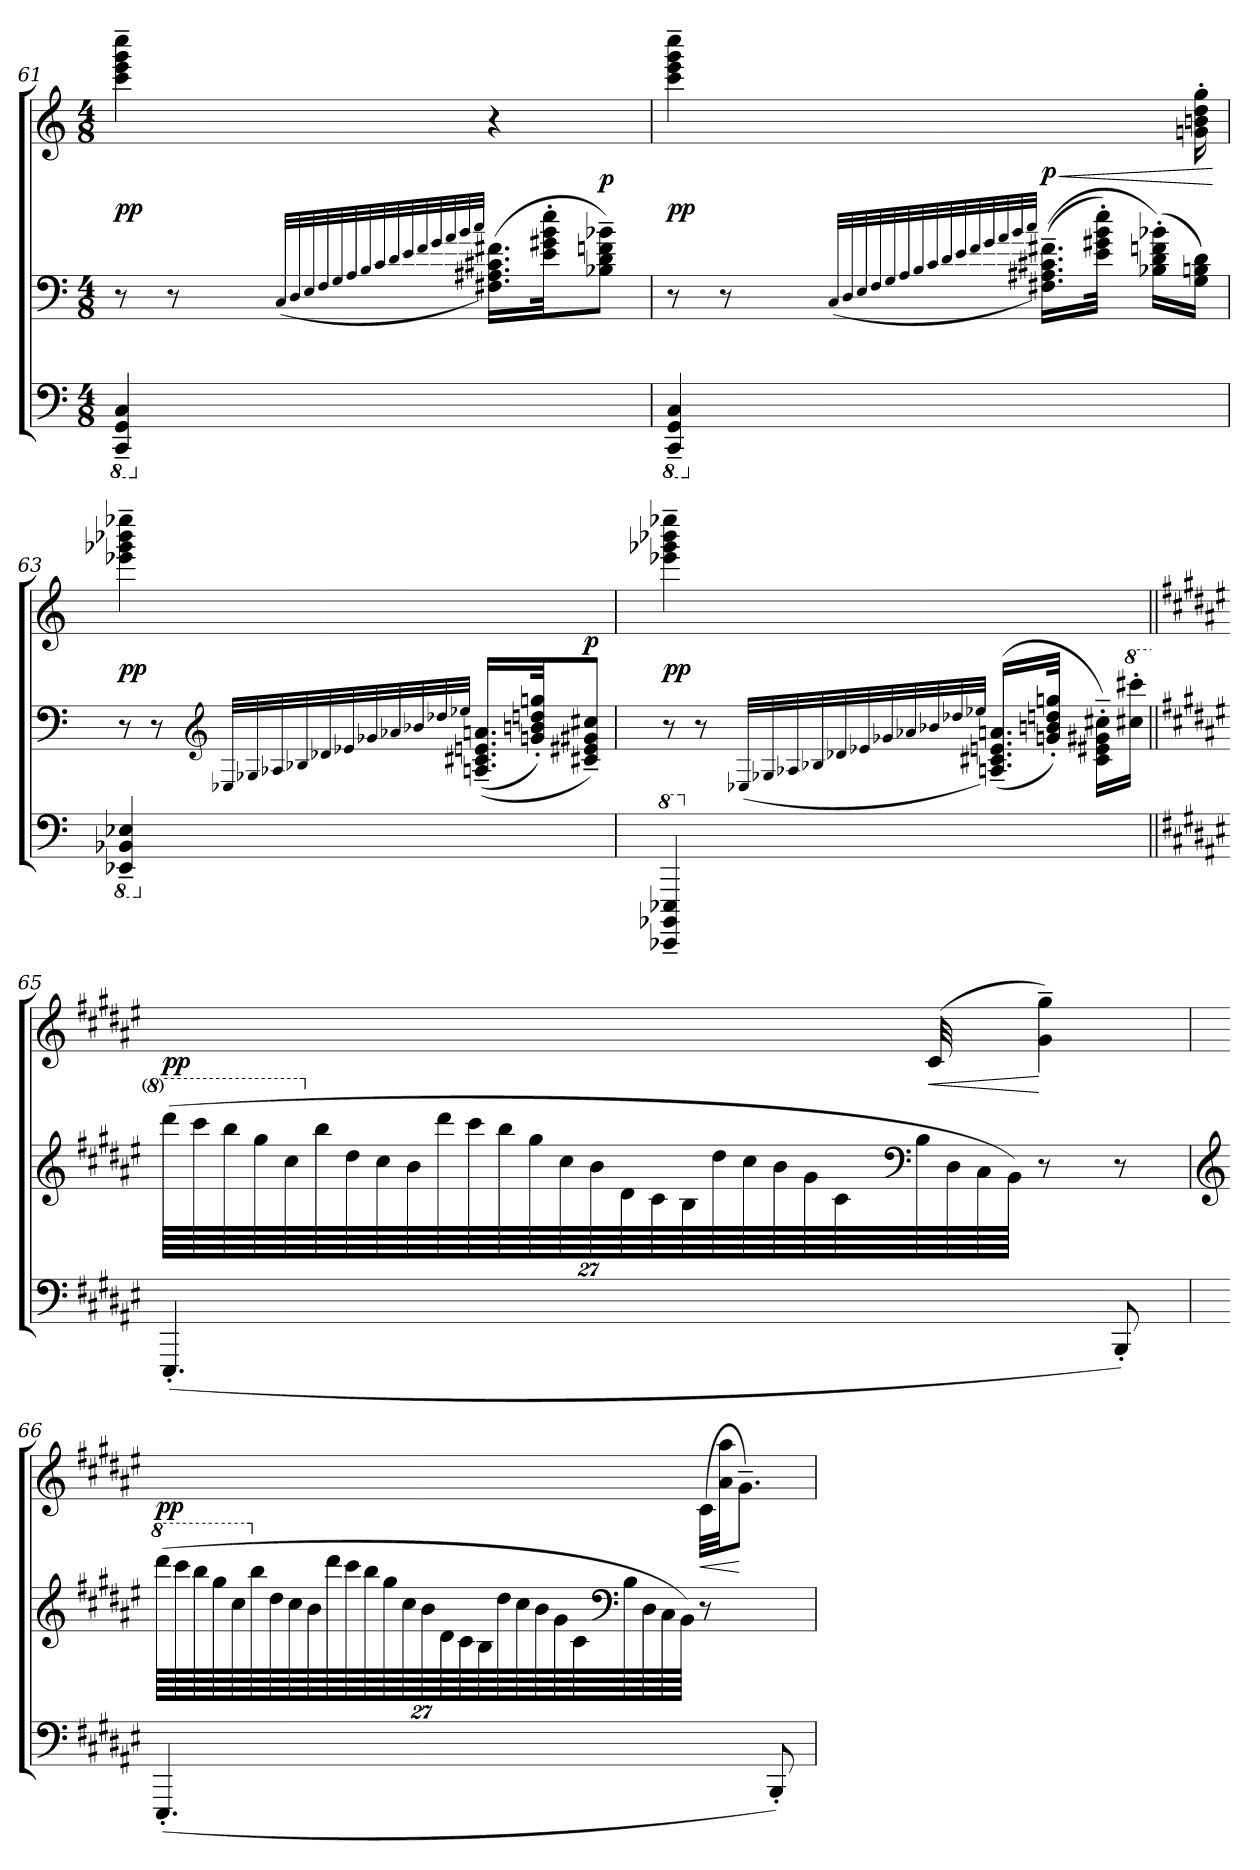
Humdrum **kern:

**kern	**kern	**kern	**dynam
*part1	*part1	*part1	*part1
*staff3	*staff2	*staff1	*staff1/2/3
*clefF4	*clefF4	*clefG2	*
*k[]	*k[]	*k[]	*
*M4/8	*M4/8	*M4/8	*
*8ba	*	*	*
=61	=61	=61	=61
*	*	*^	*
4CCC~ 4GGG~ 4CC~	8r	4ccc~ 4eee~ 4ggg~ 4cccc~	4.ryy	pp
.	8r	.	.	.
.	(<32qqC/LLL	.	.	.
.	32qqD/	.	.	.
.	32qqE/	.	.	.
.	32qqF/	.	.	.
.	32qqG/	.	.	.
.	32qqA/	.	.	.
.	32qqB/	.	.	.
.	32qqc/	.	.	.
.	32qqd/	.	.	.
.	32qqe/	.	.	.
.	32qqf/	.	.	.
.	32qqg/	.	.	.
.	32qqa/	.	.	.
.	32qqb/	.	.	.
.	32qqcc/JJJ)	.	.	.
*X8ba	*	*	*	*
4ryy	(>16.F#X 16.A#X 16.c#X 16.f#XLL	4r	.	.
.	32e' 32g#X' 32b' 32ee'JK	.	.	.
.	8B-X~ 8d~ 8fn~ 8b-X~J)	.	8ryy	p
*	*	*v	*v	*
=62	=62	=62	=62
*8ba	*	*	*
4CCC~ 4GGG~ 4CC~	8r	4ccc~ 4eee~ 4ggg~ 4cccc~	pp
.	8r	.	.
.	(<32qqC/LLL	.	.
.	32qqD/	.	.
.	32qqE/	.	.
.	32qqF/	.	.
.	32qqG/	.	.
.	32qqA/	.	.
.	32qqB/	.	.
.	32qqc/	.	.
.	32qqd/	.	.
.	32qqe/	.	.
.	32qqf/	.	.
.	32qqg/	.	.
.	32qqa/	.	.
.	32qqb/	.	.
.	32qqcc/JJJ)	.	.
*X8ba	*	*	*
4ryy	(>(16.F#X~ 16.A#X~ 16.c#X~ 16.f#X~LL	8.ryy	< p
.	32e' 32g#X' 32b' 32ee'JJk)	.	.
.	(16B-X' 16d' 16fn' 16b-X'LL)	.	.
.	16G 16Bn 16dJJ)	16gn' 16bn' 16dd' 16gg'	.
.	.	.	[
=63	=63	=63	=63
*8ba	*	*	*
*	*	*^	*
4EEE-X~ 4BBB-X~ 4EE-X~	8r	4eee-X~ 4ggg-X~ 4bbb-X~ 4eeee-X~	4.ryy	pp
.	8r	.	.	.
*	*clefG2	*	*	*
.	32qqE-X/LLL	.	.	.
.	32qqG-X/	.	.	.
.	32qqA-X/	.	.	.
.	32qqB-X/	.	.	.
.	32qqd-X/	.	.	.
.	32qqe-X/	.	.	.
.	32qqg-X/	.	.	.
.	32qqa-X/	.	.	.
.	32qqb-X/	.	.	.
.	32qqdd-X/	.	.	.
.	32qqee-X/JJJ	.	.	.
*X8ba	*	*	*	*
4ryy	(<(16.An~ 16.c#X~ 16.en~ 16.an~LL	4ryy	.	.
.	32gn' 32bn' 32ddn' 32ggn'JK)	.	.	.
.	8c#X~ 8e#X~ 8g#X~ 8cc#X~J)	.	8ryy	p
*	*	*v	*v	*
=64	=64	=64	=64
*8va	*	*	*
*	*8ba	*	*
4EEE-X~ 4BBB-X~ 4EE-X~	8r	4eee-X~ 4ggg-X~ 4bbb-X~ 4eeee-X~	pp
.	8r	.	.
*	*X8ba	*	*
.	(<32qqE-X/LLL	.	.
.	32qqG-X/	.	.
.	32qqA-X/	.	.
.	32qqB-X/	.	.
.	32qqd-X/	.	.
.	32qqe-X/	.	.
.	32qqg-X/	.	.
.	32qqa-X/	.	.
.	32qqb-X/	.	.
.	32qqdd-X/	.	.
.	32qqee-X/JJJ)	.	.
*X8va	*	*	*
4ryy	(<(16.An~ 16.c#X~ 16.en~ 16.an~LL	4ryy	.
.	32gn' 32bn' 32ddn' 32ggn'JJk)	.	.
.	16c#'~ 16e#X'~ 16g#X'~ 16cc#X'~LL)	.	.
*	*8va	*	*
.	16ccc#X' 16cccc#X'JJ	.	.
=65||	=65||	=65||	=65||
*k[f#c#g#d#a#e#]	*k[f#c#g#d#a#e#]	*k[f#c#g#d#a#e#]	*
(<4.EEE#'	(>108dddd#LLLL	8..ryy	pp
.	108cccc#	.	.
.	108bbb	.	.
.	108ggg#	.	.
.	108ccc#	.	.
*	*X8va	*	*
.	108bb	.	.
.	108dd#	.	.
.	108cc#	.	.
.	108b	.	.
.	108ddd#	.	.
.	108ccc#	.	.
.	108bb	.	.
.	108gg#	.	.
.	108cc#	.	.
.	108b	.	.
.	108d#	.	.
.	108c#	.	.
.	108B	.	.
.	108dd#	.	.
.	108cc#	.	.
.	108b	.	.
.	108g#	.	.
.	108c#	.	.
*	*clefF4	*	*
.	108B	.	.
.	.	(>32c#	<
.	108D#	.	.
.	108C#	.	.
.	108BBJJJJ)	.	.
.	8r	4g#~ 4gg#~)	[
8BBB')	8r	.	.
=66	=66	=66	=66
*	*clefG2	*	*
*	*8va	*	*
(<4.EEE#'	(>108dddd#LLLL	4ryy	pp
.	108cccc#	.	.
.	108bbb	.	.
.	108ggg#	.	.
.	108ccc#	.	.
*	*X8va	*	*
.	108bb	.	.
.	108dd#	.	.
.	108cc#	.	.
.	108b	.	.
.	108ddd#	.	.
.	108ccc#	.	.
.	108bb	.	.
.	108gg#	.	.
.	108cc#	.	.
.	108b	.	.
.	108d#	.	.
.	108c#	.	.
.	108B	.	.
.	108dd#	.	.
.	108cc#	.	.
.	108b	.	.
.	108g#	.	.
.	108c#	.	.
*	*clefF4	*	*
.	108B	.	.
.	108D#	.	.
.	108C#	.	.
.	108BBJJJJ)	.	.
.	8r	(>32c#LLL	<
.	.	32a# 32aa#JJ	.
.	.	8.g#~J)	[
8BBB')	8ryy	.	.
=	=	=	=
*-	*-	*-	*-
